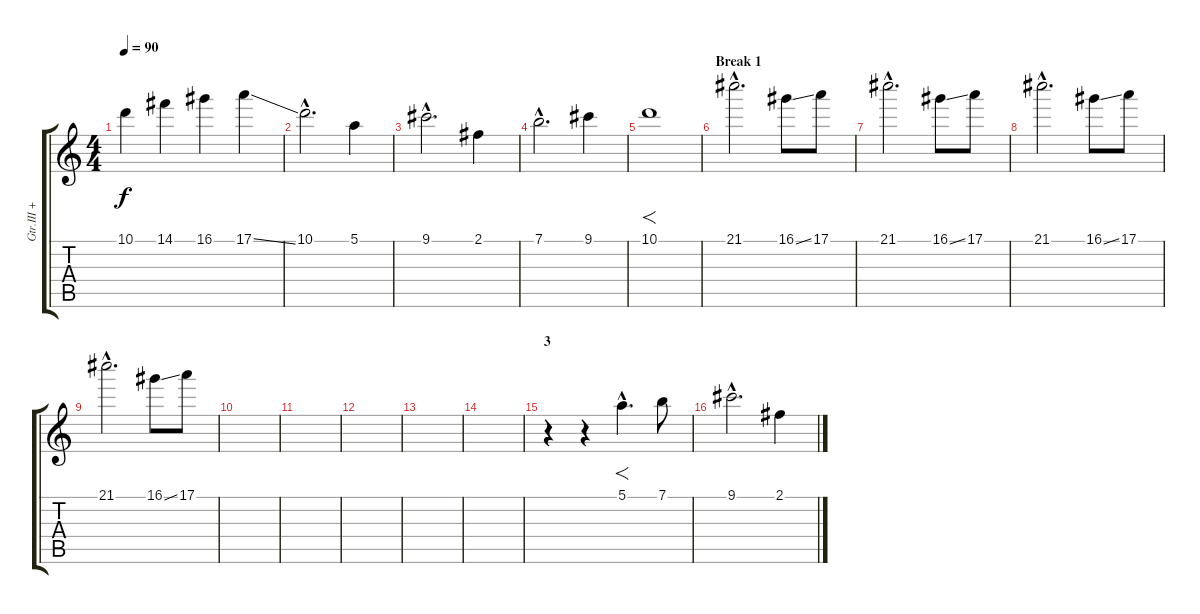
\track ("Gtr.III + Ensemble" "Gtr.III + ") {instrument distortionguitar}
\staff {score tabs}
\tuning (E4 B3 G3 D3 A2 E2) {hide}
\ts (4 4)
\tempo 90
\clef g2
\ks c
10.1.4{dy f} 14.1.4 16.1.4 17.1{ss}.4 |
10.1{hac}.2{d} 5.1.4 |
9.1{hac}.2{d} 2.1.4 |
7.1{hac}.2{d} 9.1.4 |
10.1.1{f} |
\section ("" "Break 1")
21.1{hac}.2{d} 16.1{ss}.8 17.1.8 |
21.1{hac}.2{d} 16.1{ss}.8 17.1.8 |
21.1{hac}.2{d} 16.1{ss}.8 17.1.8 |
21.1{hac}.2{d} 16.1{ss}.8 17.1.8 |
|
|
|
|
|
\section ("" "3")
r.4 r.4 5.1{hac}.4{f d volume 16 instrument stringensemble1} 7.1.8 |
9.1{hac}.2{d} 2.1.4
